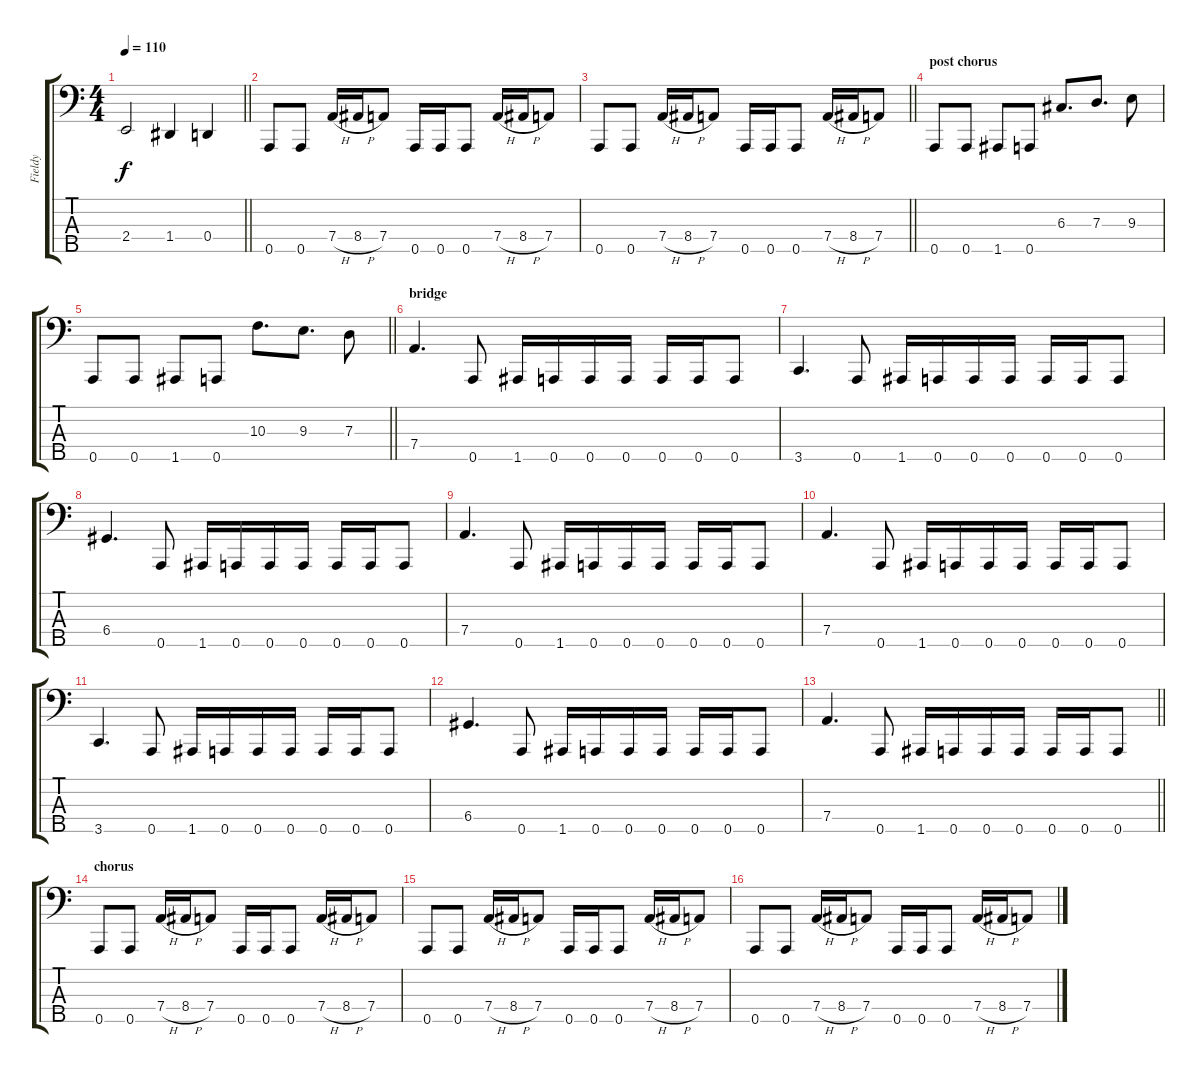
\track ("Fieldy" "Fieldy") {instrument slapbass1}
\staff {score tabs}
\tuning (F2 C2 G1 D1 A0) {hide}
\ts (4 4)
\tempo 110
\clef f4
\barLineRight lightlight
\ks c
2.4.2{dy f} 1.4.4 0.4.4 |
0.5.8 0.5.8 7.4{h}.16 8.4{h}.16 7.4.8 0.5.16 0.5.16 0.5.8 7.4{h}.16 8.4{h}.16 7.4.8 |
\barLineRight lightlight
0.5.8 0.5.8 7.4{h}.16 8.4{h}.16 7.4.8 0.5.16 0.5.16 0.5.8 7.4{h}.16 8.4{h}.16 7.4.8 |
\section ("" "post chorus")
0.5.8 0.5.8 1.5.8 0.5.8 6.3.8{d} 7.3.8{d} 9.3.8 |
\barLineRight lightlight
0.5.8 0.5.8 1.5.8 0.5.8 10.3.8{d} 9.3.8{d} 7.3.8 |
\section ("" "bridge")
7.4.4{d} 0.5.8 1.5.16 0.5.16 0.5.16 0.5.16 0.5.16 0.5.16 0.5.8 |
3.5.4{d} 0.5.8 1.5.16 0.5.16 0.5.16 0.5.16 0.5.16 0.5.16 0.5.8 |
6.4.4{d} 0.5.8 1.5.16 0.5.16 0.5.16 0.5.16 0.5.16 0.5.16 0.5.8 |
7.4.4{d} 0.5.8 1.5.16 0.5.16 0.5.16 0.5.16 0.5.16 0.5.16 0.5.8 |
7.4.4{d} 0.5.8 1.5.16 0.5.16 0.5.16 0.5.16 0.5.16 0.5.16 0.5.8 |
3.5.4{d} 0.5.8 1.5.16 0.5.16 0.5.16 0.5.16 0.5.16 0.5.16 0.5.8 |
6.4.4{d} 0.5.8 1.5.16 0.5.16 0.5.16 0.5.16 0.5.16 0.5.16 0.5.8 |
\barLineRight lightlight
7.4.4{d} 0.5.8 1.5.16 0.5.16 0.5.16 0.5.16 0.5.16 0.5.16 0.5.8 |
\section ("" "chorus")
0.5.8 0.5.8 7.4{h}.16 8.4{h}.16 7.4.8 0.5.16 0.5.16 0.5.8 7.4{h}.16 8.4{h}.16 7.4.8 |
0.5.8 0.5.8 7.4{h}.16 8.4{h}.16 7.4.8 0.5.16 0.5.16 0.5.8 7.4{h}.16 8.4{h}.16 7.4.8 |
0.5.8 0.5.8 7.4{h}.16 8.4{h}.16 7.4.8 0.5.16 0.5.16 0.5.8 7.4{h}.16 8.4{h}.16 7.4.8
